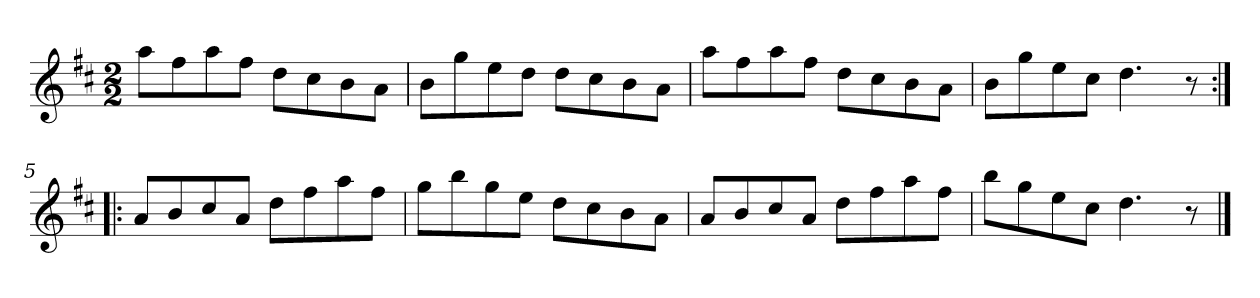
**kern
*part1
*staff1
*clefG2
*k[f#c#]
*D:
*M2/2
*MM148
=1
8aa\L
8ff#\
8aa\
8ff#\J
8dd\L
8cc#\
8b\
8a\J
=2
8b\L
8gg\
8ee\
8dd\J
8dd\L
8cc#\
8b\
8a\J
=3
8aa\L
8ff#\
8aa\
8ff#\J
8dd\L
8cc#\
8b\
8a\J
=4
8b\L
8gg\
8ee\
8cc#\J
4.dd
8r
=5:|!|:
8a/L
8b/
8cc#/
8a/J
8dd\L
8ff#\
8aa\
8ff#\J
=6
8gg\L
8bb\
8gg\
8ee\J
8dd\L
8cc#\
8b\
8a\J
=7
8a/L
8b/
8cc#/
8a/J
8dd\L
8ff#\
8aa\
8ff#\J
=8
8bb\L
8gg\
8ee\
8cc#\J
4.dd
8r
==
*-
